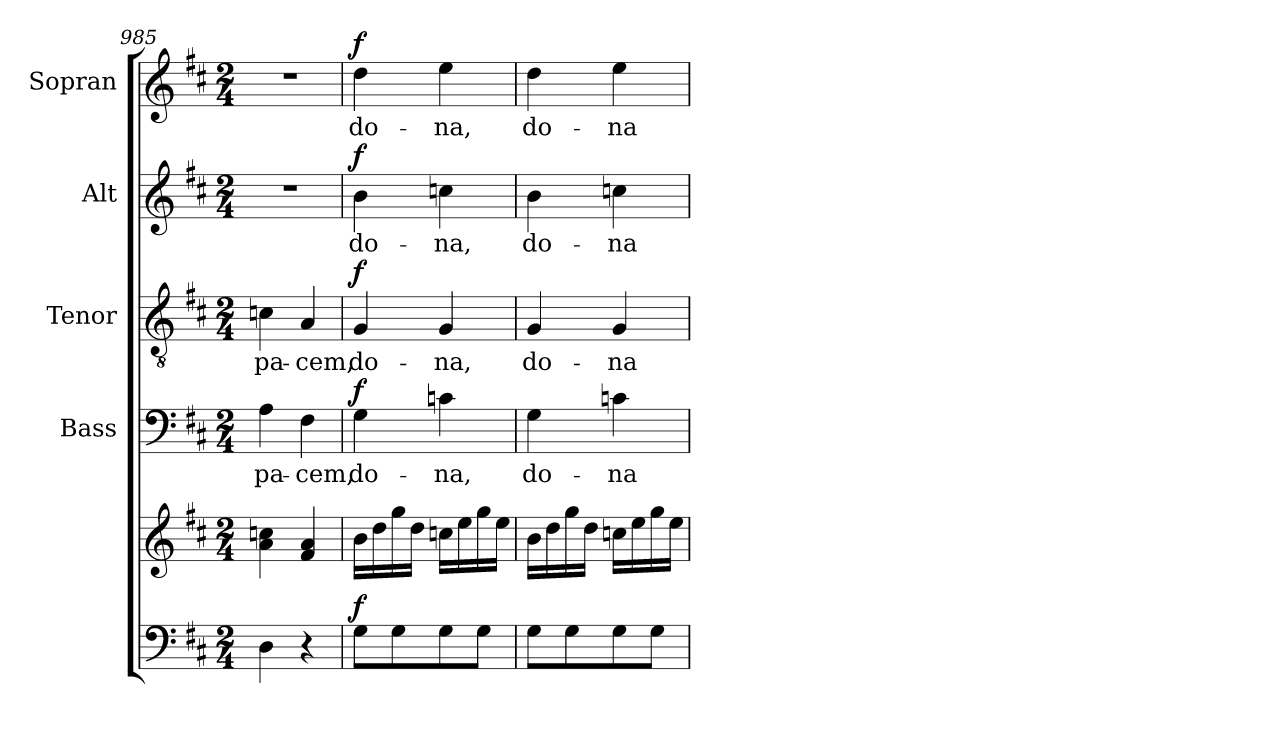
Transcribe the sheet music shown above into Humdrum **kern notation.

**kern	**kern	**dynam	**kern	**text	**dynam	**kern	**text	**dynam	**kern	**text	**dynam	**kern	**text	**dynam
*part5	*part5	*part5	*part4	*part4	*part4	*part3	*part3	*part3	*part2	*part2	*part2	*part1	*part1	*part1
*staff6	*staff5	*staff5/6	*staff4	*staff4	*staff4	*staff3	*staff3	*staff3	*staff2	*staff2	*staff2	*staff1	*staff1	*staff1
*	*	*	*I"Bass	*	*	*I"Tenor	*	*	*I"Alt	*	*	*I"Sopran	*	*
*	*	*	*I'B.	*	*	*I'T.	*	*	*I'A.	*	*	*I'S.	*	*
*clefF4	*clefG2	*	*clefF4	*	*	*clefGv2	*	*	*clefG2	*	*	*clefG2	*	*
*k[f#c#]	*k[f#c#]	*	*k[f#c#]	*	*	*k[f#c#]	*	*	*k[f#c#]	*	*	*k[f#c#]	*	*
*D:	*D:	*	*D:	*	*	*D:	*	*	*D:	*	*	*D:	*	*
*M2/4	*M2/4	*	*M2/4	*	*	*M2/4	*	*	*M2/4	*	*	*M2/4	*	*
=985	=985	=985	=985	=985	=985	=985	=985	=985	=985	=985	=985	=985	=985	=985
!	!	!	!	!LO:LY:b	!	!	!LO:LY:b	!	!	!	!	!	!	!
4D\	4a\ 4ccn\	.	4A\	pa-	.	4cn\	pa-	.	2r	.	.	2r	.	.
!	!	!	!	!LO:LY:b	!	!	!LO:LY:b	!	!	!	!	!	!	!
4r	4f#/ 4a/	.	4F#\	-cem,	.	4A/	-cem,	.	.	.	.	.	.	.
=986	=986	=986	=986	=986	=986	=986	=986	=986	=986	=986	=986	=986	=986	=986
!	!	!LO:DY:a=2	!	!LO:LY:b	!LO:DY:a	!	!LO:LY:b	!LO:DY:a	!	!LO:LY:b	!LO:DY:a	!	!LO:LY:b	!LO:DY:a
8G\L	16b\LL	f	4G\	do-	f	4G/	do-	f	4b\	do-	f	4dd\	do-	f
.	16dd\	.	.	.	.	.	.	.	.	.	.	.	.	.
8G\	16gg\	.	.	.	.	.	.	.	.	.	.	.	.	.
.	16dd\JJ	.	.	.	.	.	.	.	.	.	.	.	.	.
!	!	!	!	!LO:LY:b	!	!	!LO:LY:b	!	!	!LO:LY:b	!	!	!LO:LY:b	!
8G\	16ccn\LL	.	4cn\	-na,	.	4G/	-na,	.	4ccn\	-na,	.	4ee\	-na,	.
.	16ee\	.	.	.	.	.	.	.	.	.	.	.	.	.
8G\J	16gg\	.	.	.	.	.	.	.	.	.	.	.	.	.
.	16ee\JJ	.	.	.	.	.	.	.	.	.	.	.	.	.
=987	=987	=987	=987	=987	=987	=987	=987	=987	=987	=987	=987	=987	=987	=987
!	!	!	!	!LO:LY:b	!	!	!LO:LY:b	!	!	!LO:LY:b	!	!	!LO:LY:b	!
8G\L	16b\LL	.	4G\	do-	.	4G/	do-	.	4b\	do-	.	4dd\	do-	.
.	16dd\	.	.	.	.	.	.	.	.	.	.	.	.	.
8G\	16gg\	.	.	.	.	.	.	.	.	.	.	.	.	.
.	16dd\JJ	.	.	.	.	.	.	.	.	.	.	.	.	.
!	!	!	!	!LO:LY:b	!	!	!LO:LY:b	!	!	!LO:LY:b	!	!	!LO:LY:b	!
8G\	16ccn\LL	.	4cn\	-na	.	4G/	-na	.	4ccn\	-na	.	4ee\	-na	.
.	16ee\	.	.	.	.	.	.	.	.	.	.	.	.	.
8G\J	16gg\	.	.	.	.	.	.	.	.	.	.	.	.	.
.	16ee\JJ	.	.	.	.	.	.	.	.	.	.	.	.	.
=	=	=	=	=	=	=	=	=	=	=	=	=	=	=
*-	*-	*-	*-	*-	*-	*-	*-	*-	*-	*-	*-	*-	*-	*-
